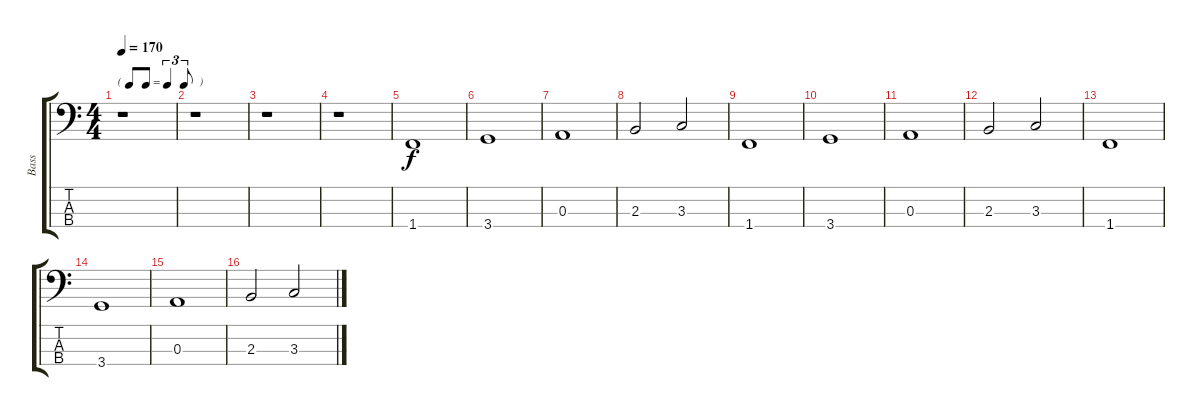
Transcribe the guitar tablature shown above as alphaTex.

\track ("Bass" "Bass") {instrument electricbasspick}
\staff {score tabs}
\tuning (G2 D2 A1 E1) {hide}
\ts (4 4)
\tf triplet8th
\tempo 170
\clef f4
\ks c
r.1{dy f instrument electricbasspick} |
r.1 |
r.1 |
r.1 |
1.4.1 |
3.4.1 |
0.3.1 |
2.3.2 3.3.2 |
1.4.1 |
3.4.1 |
0.3.1 |
2.3.2 3.3.2 |
1.4.1 |
3.4.1 |
0.3.1 |
2.3.2 3.3.2
